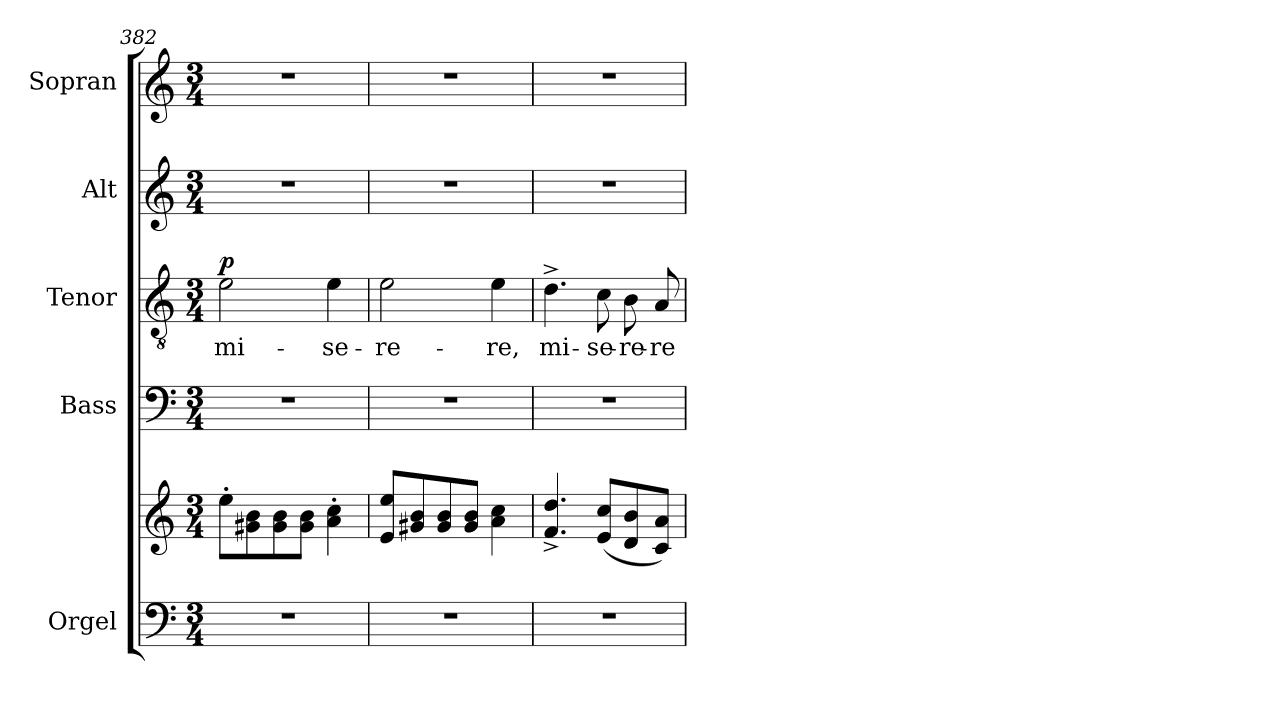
**kern	**kern	**kern	**kern	**text	**dynam	**kern	**kern
*part5	*part5	*part4	*part3	*part3	*part3	*part2	*part1
*staff6	*staff5	*staff4	*staff3	*staff3	*staff3	*staff2	*staff1
*I"Orgel	*	*I"Bass	*I"Tenor	*	*	*I"Alt	*I"Sopran
*I'Org.	*	*I'B.	*I'T.	*	*	*I'A.	*I'S.
*clefF4	*clefG2	*clefF4	*clefGv2	*	*	*clefG2	*clefG2
*k[]	*k[]	*k[]	*k[]	*	*	*k[]	*k[]
*C:	*C:	*C:	*C:	*	*	*C:	*C:
*M3/4	*M3/4	*M3/4	*M3/4	*	*	*M3/4	*M3/4
=382	=382	=382	=382	=382	=382	=382	=382
!	!	!	!	!LO:LY:b	!LO:DY:a	!	!
2.r	8ee'>\L	2.r	2e\	mi-	p	2.r	2.r
.	8g#X\ 8b\	.	.	.	.	.	.
.	8g#\ 8b\	.	.	.	.	.	.
.	8g#\ 8b\J	.	.	.	.	.	.
!	!	!	!	!LO:LY:b	!	!	!
.	4a\'> 4cc\'>	.	4e\	-se-	.	.	.
=383	=383	=383	=383	=383	=383	=383	=383
!	!	!	!	!LO:LY:b	!	!	!
2.r	8e/ 8ee/L	2.r	2e\	-re-	.	2.r	2.r
.	8g#X/ 8b/	.	.	.	.	.	.
.	8g#/ 8b/	.	.	.	.	.	.
.	8g#/ 8b/J	.	.	.	.	.	.
!	!	!	!	!LO:LY:b	!	!	!
.	4a\ 4cc\	.	4e\	-re,	.	.	.
=384	=384	=384	=384	=384	=384	=384	=384
!	!	!	!	!LO:LY:b	!	!	!
2.r	4.f/^< 4.dd/^<	2.r	4.d^>\	mi-	.	2.r	2.r
!	!	!	!	!LO:LY:b	!	!	!
.	(<8e/ 8cc/L	.	8c\	-se-	.	.	.
!	!	!	!	!LO:LY:b	!	!	!
.	8d/ 8b/	.	8B\	-re-	.	.	.
!	!	!	!	!LO:LY:b	!	!	!
.	8c/ 8a/J)	.	8A/	-re	.	.	.
=	=	=	=	=	=	=	=
*-	*-	*-	*-	*-	*-	*-	*-
